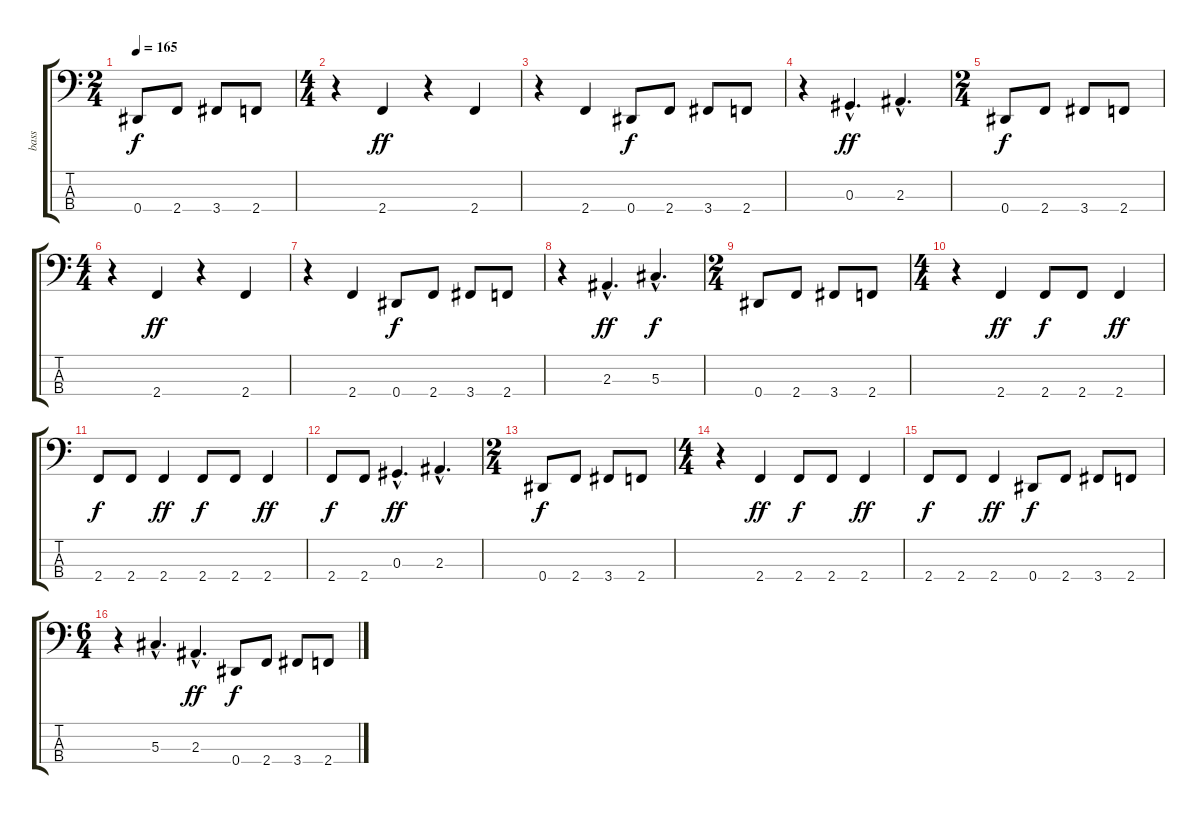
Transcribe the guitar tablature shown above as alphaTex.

\track ("bass" "bass") {instrument electricbassfinger}
\staff {score tabs}
\tuning (Gb2 Db2 Ab1 Eb1) {hide}
\ts (2 4)
\tempo 165
\clef f4
\ks c
0.4.8{dy f instrument electricbassfinger} 2.4.8 3.4.8 2.4.8 |
\ts (4 4)
r.4 2.4.4{dy ff} r.4 2.4.4 |
r.4 2.4.4 0.4.8{dy f} 2.4.8 3.4.8 2.4.8 |
r.4 0.3{hac}.4{d dy ff} 2.3{hac}.4{d} |
\ts (2 4)
0.4.8{dy f} 2.4.8 3.4.8 2.4.8 |
\ts (4 4)
r.4 2.4.4{dy ff} r.4 2.4.4 |
r.4 2.4.4 0.4.8{dy f} 2.4.8 3.4.8 2.4.8 |
r.4 2.3{hac}.4{d dy ff} 5.3{hac}.4{d dy f} |
\ts (2 4)
0.4.8 2.4.8 3.4.8 2.4.8 |
\ts (4 4)
r.4 2.4.4{dy ff} 2.4.8{dy f} 2.4.8 2.4.4{dy ff} |
2.4.8{dy f} 2.4.8 2.4.4{dy ff} 2.4.8{dy f} 2.4.8 2.4.4{dy ff} |
2.4.8{dy f} 2.4.8 0.3{hac}.4{d dy ff} 2.3{hac}.4{d} |
\ts (2 4)
0.4.8{dy f} 2.4.8 3.4.8 2.4.8 |
\ts (4 4)
r.4 2.4.4{dy ff} 2.4.8{dy f} 2.4.8 2.4.4{dy ff} |
2.4.8{dy f} 2.4.8 2.4.4{dy ff} 0.4.8{dy f} 2.4.8 3.4.8 2.4.8 |
\ts (6 4)
r.4 5.3{hac}.4{d} 2.3{hac}.4{d dy ff} 0.4.8{dy f} 2.4.8 3.4.8 2.4.8
